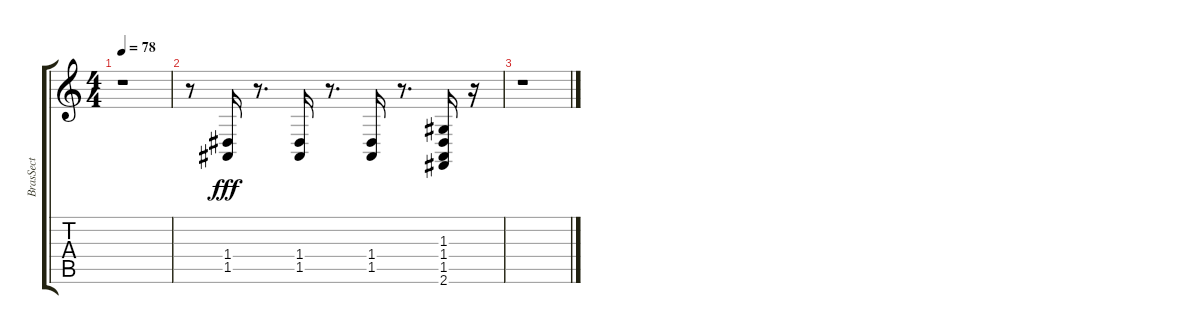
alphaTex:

\track ("BrasSect" "BrasSect") {instrument brasssection}
\staff {score tabs}
\tuning (E4 B3 G3 D3 A2 E2) {hide}
\ts (4 4)
\tempo 78
\clef g2
\ks c
r.1{dy fff} |
r.8 (1.4 1.5).16 r.8{d} (1.4 1.5).16 r.8{d} (1.4 1.5).16 r.8{d} (1.3 1.4 1.5 2.6).16 r.16 |
r.1
